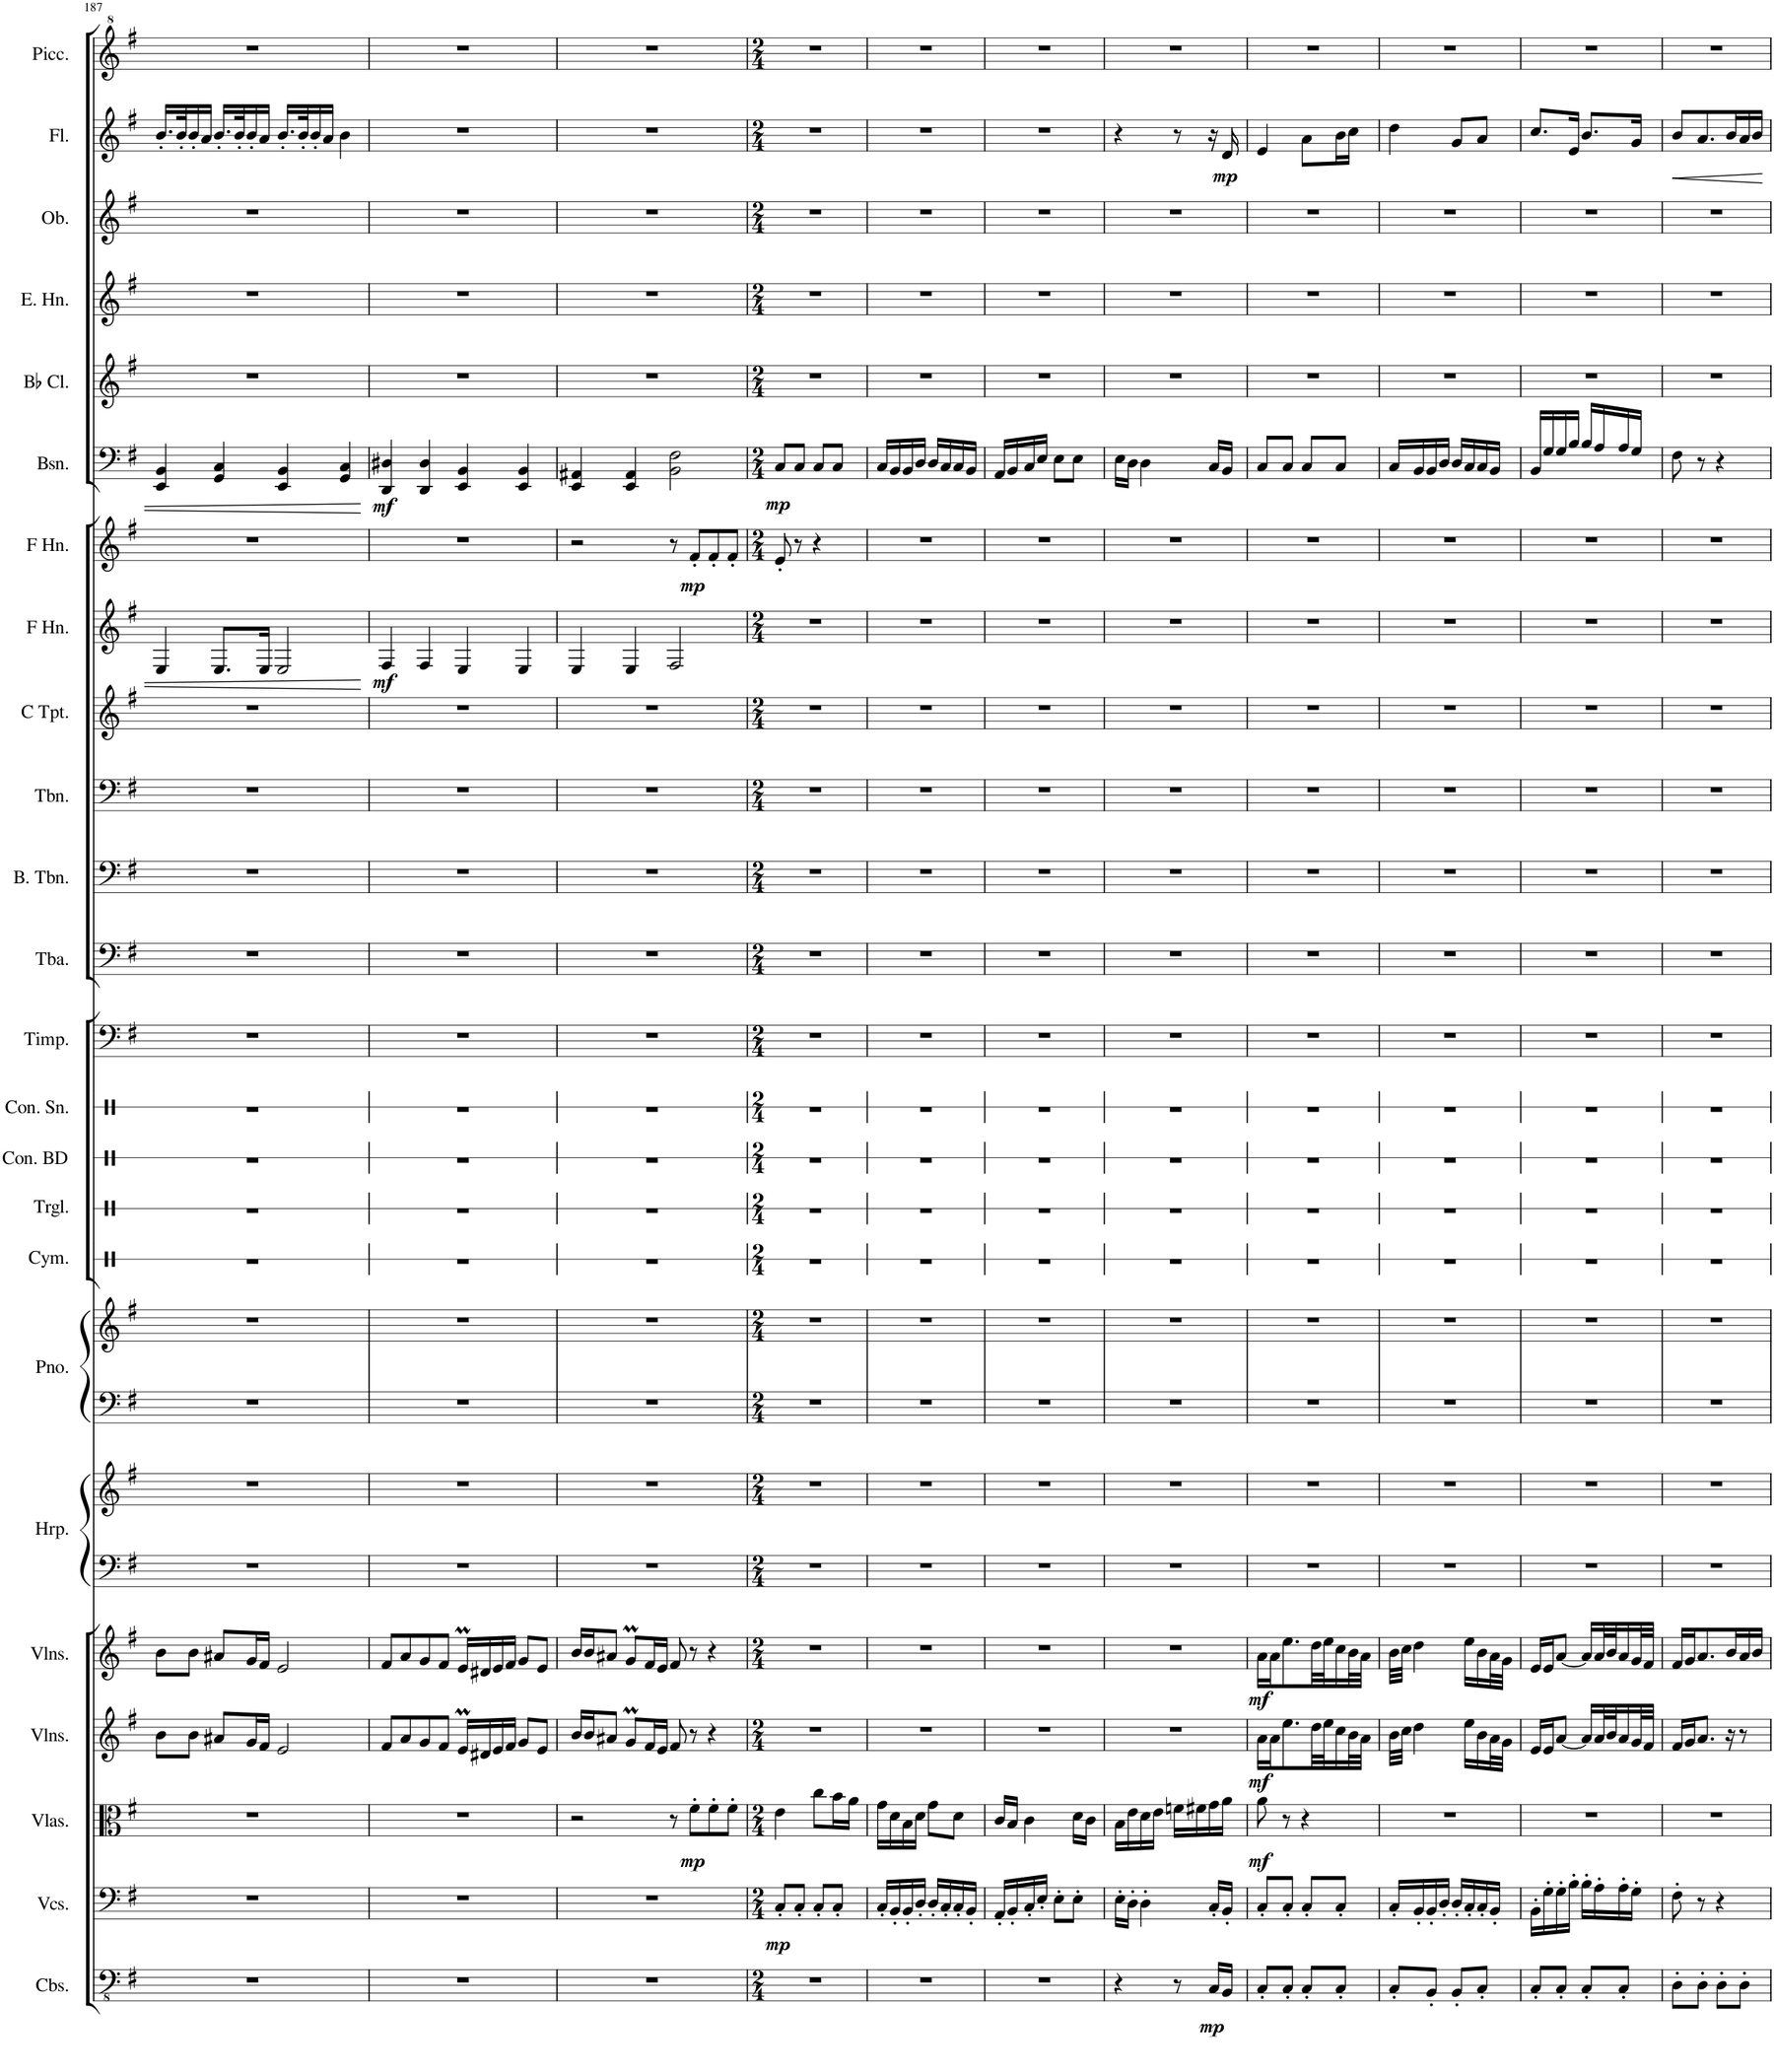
**kern	**dynam	**kern	**dynam	**kern	**dynam	**kern	**dynam	**kern	**dynam	**kern	**kern	**kern	**kern	**kern	**kern	**kern	**kern	**kern	**kern	**kern	**kern	**kern	**kern	**dynam	**kern	**dynam	**kern	**dynam	**kern	**kern	**kern	**kern	**dynam	**kern
*part24	*part24	*part23	*part23	*part22	*part22	*part21	*part21	*part20	*part20	*part19	*part19	*part18	*part18	*part17	*part16	*part15	*part14	*part13	*part12	*part11	*part10	*part9	*part8	*part8	*part7	*part7	*part6	*part6	*part5	*part4	*part3	*part2	*part2	*part1
*staff26	*staff26	*staff25	*staff25	*staff24	*staff24	*staff23	*staff23	*staff22	*staff22	*staff21	*staff20	*staff19	*staff18	*staff17	*staff16	*staff15	*staff14	*staff13	*staff12	*staff11	*staff10	*staff9	*staff8	*staff8	*staff7	*staff7	*staff6	*staff6	*staff5	*staff4	*staff3	*staff2	*staff2	*staff1
*I"Contrabasses	*	*I"Violoncellos	*	*I"Violas	*	*I"Violins	*	*I"Violins	*	*I"Harp	*	*I"Piano	*	*I"Cymbal	*I"Triangle	*I"Concert Bass Drum	*I"Concert Snare Drum	*I"Timpani	*I"Tuba	*I"Bass Trombone	*I"Trombone	*I"C Trumpet	*I"Horn in F	*	*I"Horn in F	*	*I"Bassoon	*	*I"Bb Clarinet	*I"English Horn	*I"Oboe	*I"Flute	*	*I"Piccolo
*I'Cbs.	*	*I'Vcs.	*	*I'Vlas.	*	*I'Vlns.	*	*I'Vlns.	*	*I'Hrp.	*	*I'Pno.	*	*I'Cym.	*I'Trgl.	*I'Con. BD	*I'Con. Sn.	*I'Timp.	*I'Tba.	*I'B. Tbn.	*I'Tbn.	*I'C Tpt.	*	*	*	*	*I'Bsn.	*	*I'Bb Cl.	*I'E. Hn.	*I'Ob.	*I'Fl.	*	*I'Picc.
!!LO:PB:g=z
*clefFv4	*	*clefF4	*	*clefC3	*	*clefG2	*	*clefG2	*	*clefF4	*clefG2	*clefF4	*clefG2	*clefX	*clefX	*clefX	*clefX	*clefF4	*clefF4	*clefF4	*clefF4	*clefG2	*clefG2	*	*clefG2	*	*clefF4	*	*clefG2	*clefG2	*clefG2	*clefG2	*	*clefG^2
*	*	*	*	*	*	*	*	*	*	*	*	*	*	*	*	*	*	*	*	*	*	*	*ITrd4c7	*	*ITrd4c7	*	*	*	*ITrd1c2	*	*	*	*	*ITrd-7c-12
*k[f#]	*	*k[f#]	*	*k[f#]	*	*k[f#]	*	*k[f#]	*	*k[f#]	*k[f#]	*k[f#]	*k[f#]	*k[]	*k[]	*k[]	*k[]	*k[f#]	*k[f#]	*k[f#]	*k[f#]	*k[f#]	*k[f#]	*	*k[f#]	*	*k[f#]	*	*k[f#]	*k[f#]	*k[f#]	*k[f#]	*	*k[f#]
*M4/4	*	*M4/4	*	*M4/4	*	*M4/4	*	*M4/4	*	*M4/4	*M4/4	*M4/4	*M4/4	*M4/4	*M4/4	*M4/4	*M4/4	*M4/4	*M4/4	*M4/4	*M4/4	*M4/4	*M4/4	*	*M4/4	*	*M4/4	*	*M4/4	*M4/4	*M4/4	*M4/4	*	*M4/4
=187	=187	=187	=187	=187	=187	=187	=187	=187	=187	=187	=187	=187	=187	=187	=187	=187	=187	=187	=187	=187	=187	=187	=187	=187	=187	=187	=187	=187	=187	=187	=187	=187	=187	=187
1r	.	1r	.	1r	.	8b\L	.	8b\L	.	1r	1r	1r	1r	1r	1r	1r	1r	1r	1r	1r	1r	1r	4E/	.	1r	.	4EE/ 4BB/	.	1r	1r	1r	16.b'/LL	.	1r
.	.	.	.	.	.	.	.	.	.	.	.	.	.	.	.	.	.	.	.	.	.	.	.	.	.	.	.	.	.	.	.	32b'/K	.	.
.	.	.	.	.	.	8b\J	.	8b\J	.	.	.	.	.	.	.	.	.	.	.	.	.	.	.	.	.	.	.	.	.	.	.	16b'/	.	.
.	.	.	.	.	.	.	.	.	.	.	.	.	.	.	.	.	.	.	.	.	.	.	.	.	.	.	.	.	.	.	.	16a/JJ	.	.
.	.	.	.	.	.	8a#X/L	.	8a#X/L	.	.	.	.	.	.	.	.	.	.	.	.	.	.	8.E/L	.	.	.	4GG/ 4C/	.	.	.	.	16.b'/LL	.	.
.	.	.	.	.	.	.	.	.	.	.	.	.	.	.	.	.	.	.	.	.	.	.	.	.	.	.	.	.	.	.	.	32b'/K	.	.
.	.	.	.	.	.	16g/L	.	16g/L	.	.	.	.	.	.	.	.	.	.	.	.	.	.	.	.	.	.	.	.	.	.	.	16b'/	.	.
.	.	.	.	.	.	16f#/JJ	.	16f#/JJ	.	.	.	.	.	.	.	.	.	.	.	.	.	.	16E/Jk	.	.	.	.	.	.	.	.	16a/JJ	.	.
.	.	.	.	.	.	2e/	.	2e/	.	.	.	.	.	.	.	.	.	.	.	.	.	.	2E/	.	.	.	4EE/ 4BB/	.	.	.	.	16.b'/LL	.	.
.	.	.	.	.	.	.	.	.	.	.	.	.	.	.	.	.	.	.	.	.	.	.	.	.	.	.	.	.	.	.	.	32b'/K	.	.
.	.	.	.	.	.	.	.	.	.	.	.	.	.	.	.	.	.	.	.	.	.	.	.	.	.	.	.	.	.	.	.	16b'/	.	.
.	.	.	.	.	.	.	.	.	.	.	.	.	.	.	.	.	.	.	.	.	.	.	.	.	.	.	.	.	.	.	.	16a/JJ	.	.
.	.	.	.	.	.	.	.	.	.	.	.	.	.	.	.	.	.	.	.	.	.	.	.	.	.	.	4GG/ 4C/	.	.	.	.	4b\	.	.
=188	=188	=188	=188	=188	=188	=188	=188	=188	=188	=188	=188	=188	=188	=188	=188	=188	=188	=188	=188	=188	=188	=188	=188	=188	=188	=188	=188	=188	=188	=188	=188	=188	=188	=188
!	!	!	!	!	!	!	!	!	!	!	!	!	!	!	!	!	!	!	!	!	!	!	!	!LO:DY:b	!	!	!	!LO:DY:b	!	!	!	!	!	!
1r	.	1r	.	1r	.	8f#/L	.	8f#/L	.	1r	1r	1r	1r	1r	1r	1r	1r	1r	1r	1r	1r	1r	4F#/	mf	1r	.	4DD/ 4D#X/	mf	1r	1r	1r	1r	.	1r
.	.	.	.	.	.	8a/	.	8a/	.	.	.	.	.	.	.	.	.	.	.	.	.	.	.	.	.	.	.	.	.	.	.	.	.	.
.	.	.	.	.	.	8g/	.	8g/	.	.	.	.	.	.	.	.	.	.	.	.	.	.	4F#/	.	.	.	4DD/ 4D#/	.	.	.	.	.	.	.
.	.	.	.	.	.	8f#/J	.	8f#/J	.	.	.	.	.	.	.	.	.	.	.	.	.	.	.	.	.	.	.	.	.	.	.	.	.	.
.	.	.	.	.	.	16eM/LL	.	16eM/LL	.	.	.	.	.	.	.	.	.	.	.	.	.	.	4E/	.	.	.	4EE/ 4BB/	.	.	.	.	.	.	.
.	.	.	.	.	.	16d#X/	.	16d#X/	.	.	.	.	.	.	.	.	.	.	.	.	.	.	.	.	.	.	.	.	.	.	.	.	.	.
.	.	.	.	.	.	16e/	.	16e/	.	.	.	.	.	.	.	.	.	.	.	.	.	.	.	.	.	.	.	.	.	.	.	.	.	.
.	.	.	.	.	.	16f#/JJ	.	16f#/JJ	.	.	.	.	.	.	.	.	.	.	.	.	.	.	.	.	.	.	.	.	.	.	.	.	.	.
.	.	.	.	.	.	8g/L	.	8g/L	.	.	.	.	.	.	.	.	.	.	.	.	.	.	4E/	.	.	.	4EE/ 4BB/	.	.	.	.	.	.	.
.	.	.	.	.	.	8e/J	.	8e/J	.	.	.	.	.	.	.	.	.	.	.	.	.	.	.	.	.	.	.	.	.	.	.	.	.	.
=189	=189	=189	=189	=189	=189	=189	=189	=189	=189	=189	=189	=189	=189	=189	=189	=189	=189	=189	=189	=189	=189	=189	=189	=189	=189	=189	=189	=189	=189	=189	=189	=189	=189	=189
1r	.	1r	.	2r	.	16b/LL	.	16b/LL	.	1r	1r	1r	1r	1r	1r	1r	1r	1r	1r	1r	1r	1r	4E/	.	2r	.	4EE/ 4AA#X/	.	1r	1r	1r	1r	.	1r
.	.	.	.	.	.	16b/J	.	16b/J	.	.	.	.	.	.	.	.	.	.	.	.	.	.	.	.	.	.	.	.	.	.	.	.	.	.
.	.	.	.	.	.	8a#X/J	.	8a#X/J	.	.	.	.	.	.	.	.	.	.	.	.	.	.	.	.	.	.	.	.	.	.	.	.	.	.
.	.	.	.	.	.	8gM/L	.	8gM/L	.	.	.	.	.	.	.	.	.	.	.	.	.	.	4E/	.	.	.	4EE/ 4AA#/	.	.	.	.	.	.	.
.	.	.	.	.	.	16f#/L	.	16f#/L	.	.	.	.	.	.	.	.	.	.	.	.	.	.	.	.	.	.	.	.	.	.	.	.	.	.
.	.	.	.	.	.	16e/JJ	.	16e/JJ	.	.	.	.	.	.	.	.	.	.	.	.	.	.	.	.	.	.	.	.	.	.	.	.	.	.
.	.	.	.	8r	.	8f#/	.	8f#/	.	.	.	.	.	.	.	.	.	.	.	.	.	.	2F#/	.	8r	.	2BB\ 2F#\	.	.	.	.	.	.	.
!	!	!	!	!	!LO:DY:b	!	!	!	!	!	!	!	!	!	!	!	!	!	!	!	!	!	!	!	!	!LO:DY:b	!	!	!	!	!	!	!	!
.	.	.	.	8f#'\L	mp	8r	.	8r	.	.	.	.	.	.	.	.	.	.	.	.	.	.	.	.	8f#'/L	mp	.	.	.	.	.	.	.	.
.	.	.	.	8f#'\	.	4r	.	4r	.	.	.	.	.	.	.	.	.	.	.	.	.	.	.	.	8f#'/	.	.	.	.	.	.	.	.	.
.	.	.	.	8f#'\J	.	.	.	.	.	.	.	.	.	.	.	.	.	.	.	.	.	.	.	.	8f#'/J	.	.	.	.	.	.	.	.	.
=190	=190	=190	=190	=190	=190	=190	=190	=190	=190	=190	=190	=190	=190	=190	=190	=190	=190	=190	=190	=190	=190	=190	=190	=190	=190	=190	=190	=190	=190	=190	=190	=190	=190	=190
*M2/4	*	*M2/4	*	*M2/4	*	*M2/4	*	*M2/4	*	*M2/4	*M2/4	*M2/4	*M2/4	*M2/4	*M2/4	*M2/4	*M2/4	*M2/4	*M2/4	*M2/4	*M2/4	*M2/4	*M2/4	*	*M2/4	*	*M2/4	*	*M2/4	*M2/4	*M2/4	*M2/4	*	*M2/4
!	!	!	!LO:DY:b	!	!	!	!	!	!	!	!	!	!	!	!	!	!	!	!	!	!	!	!	!	!	!	!	!LO:DY:b	!	!	!	!	!	!
2r	.	8C'/L	mp	4e\	.	2r	.	2r	.	2r	2r	2r	2r	2r	2r	2r	2r	2r	2r	2r	2r	2r	2r	.	8e'/	.	8C/L	mp	2r	2r	2r	2r	.	2r
.	.	8C'/J	.	.	.	.	.	.	.	.	.	.	.	.	.	.	.	.	.	.	.	.	.	.	8r	.	8C/J	.	.	.	.	.	.	.
.	.	8C'/L	.	8cc\L	.	.	.	.	.	.	.	.	.	.	.	.	.	.	.	.	.	.	.	.	4r	.	8C/L	.	.	.	.	.	.	.
.	.	8C'/J	.	16b\L	.	.	.	.	.	.	.	.	.	.	.	.	.	.	.	.	.	.	.	.	.	.	8C/J	.	.	.	.	.	.	.
.	.	.	.	16a\JJ	.	.	.	.	.	.	.	.	.	.	.	.	.	.	.	.	.	.	.	.	.	.	.	.	.	.	.	.	.	.
=191	=191	=191	=191	=191	=191	=191	=191	=191	=191	=191	=191	=191	=191	=191	=191	=191	=191	=191	=191	=191	=191	=191	=191	=191	=191	=191	=191	=191	=191	=191	=191	=191	=191	=191
2r	.	16C'/LL	.	16g\LL	.	2r	.	2r	.	2r	2r	2r	2r	2r	2r	2r	2r	2r	2r	2r	2r	2r	2r	.	2r	.	16C/LL	.	2r	2r	2r	2r	.	2r
.	.	16BB'/	.	16d\	.	.	.	.	.	.	.	.	.	.	.	.	.	.	.	.	.	.	.	.	.	.	16BB/	.	.	.	.	.	.	.
.	.	16BB'/	.	16B\	.	.	.	.	.	.	.	.	.	.	.	.	.	.	.	.	.	.	.	.	.	.	16BB/	.	.	.	.	.	.	.
.	.	16D'/JJ	.	16d\JJ	.	.	.	.	.	.	.	.	.	.	.	.	.	.	.	.	.	.	.	.	.	.	16D/JJ	.	.	.	.	.	.	.
.	.	16D'/LL	.	8g\L	.	.	.	.	.	.	.	.	.	.	.	.	.	.	.	.	.	.	.	.	.	.	16D/LL	.	.	.	.	.	.	.
.	.	16C'/	.	.	.	.	.	.	.	.	.	.	.	.	.	.	.	.	.	.	.	.	.	.	.	.	16C/	.	.	.	.	.	.	.
.	.	16C'/	.	8d\J	.	.	.	.	.	.	.	.	.	.	.	.	.	.	.	.	.	.	.	.	.	.	16C/	.	.	.	.	.	.	.
.	.	16BB'/JJ	.	.	.	.	.	.	.	.	.	.	.	.	.	.	.	.	.	.	.	.	.	.	.	.	16BB/JJ	.	.	.	.	.	.	.
=192	=192	=192	=192	=192	=192	=192	=192	=192	=192	=192	=192	=192	=192	=192	=192	=192	=192	=192	=192	=192	=192	=192	=192	=192	=192	=192	=192	=192	=192	=192	=192	=192	=192	=192
2r	.	16AA'/LL	.	16c/LL	.	2r	.	2r	.	2r	2r	2r	2r	2r	2r	2r	2r	2r	2r	2r	2r	2r	2r	.	2r	.	16AA/LL	.	2r	2r	2r	2r	.	2r
.	.	16BB'/	.	16B/JJ	.	.	.	.	.	.	.	.	.	.	.	.	.	.	.	.	.	.	.	.	.	.	16BB/	.	.	.	.	.	.	.
.	.	16C'/	.	4c\	.	.	.	.	.	.	.	.	.	.	.	.	.	.	.	.	.	.	.	.	.	.	16C/	.	.	.	.	.	.	.
.	.	16E'/JJ	.	.	.	.	.	.	.	.	.	.	.	.	.	.	.	.	.	.	.	.	.	.	.	.	16E/JJ	.	.	.	.	.	.	.
.	.	8E'\L	.	.	.	.	.	.	.	.	.	.	.	.	.	.	.	.	.	.	.	.	.	.	.	.	8E\L	.	.	.	.	.	.	.
.	.	8E'\J	.	16d\LL	.	.	.	.	.	.	.	.	.	.	.	.	.	.	.	.	.	.	.	.	.	.	8E\J	.	.	.	.	.	.	.
.	.	.	.	16c\JJ	.	.	.	.	.	.	.	.	.	.	.	.	.	.	.	.	.	.	.	.	.	.	.	.	.	.	.	.	.	.
=193	=193	=193	=193	=193	=193	=193	=193	=193	=193	=193	=193	=193	=193	=193	=193	=193	=193	=193	=193	=193	=193	=193	=193	=193	=193	=193	=193	=193	=193	=193	=193	=193	=193	=193
4r	.	16E'\LL	.	16B\LL	.	2r	.	2r	.	2r	2r	2r	2r	2r	2r	2r	2r	2r	2r	2r	2r	2r	2r	.	2r	.	16E\LL	.	2r	2r	2r	4r	.	2r
.	.	16D'\JJ	.	16e\	.	.	.	.	.	.	.	.	.	.	.	.	.	.	.	.	.	.	.	.	.	.	16D\JJ	.	.	.	.	.	.	.
.	.	4D'\	.	16d\	.	.	.	.	.	.	.	.	.	.	.	.	.	.	.	.	.	.	.	.	.	.	4D\	.	.	.	.	.	.	.
.	.	.	.	16e\JJ	.	.	.	.	.	.	.	.	.	.	.	.	.	.	.	.	.	.	.	.	.	.	.	.	.	.	.	.	.	.
8r	.	.	.	16fn\LL	.	.	.	.	.	.	.	.	.	.	.	.	.	.	.	.	.	.	.	.	.	.	.	.	.	.	.	8r	.	.
.	.	.	.	16f#X\	.	.	.	.	.	.	.	.	.	.	.	.	.	.	.	.	.	.	.	.	.	.	.	.	.	.	.	.	.	.
!	!LO:DY:b	!	!	!	!	!	!	!	!	!	!	!	!	!	!	!	!	!	!	!	!	!	!	!	!	!	!	!	!	!	!	!	!	!
16CC/LL	mp	16C'/LL	.	16g\	.	.	.	.	.	.	.	.	.	.	.	.	.	.	.	.	.	.	.	.	.	.	16C/LL	.	.	.	.	16r	.	.
!	!	!	!	!	!	!	!	!	!	!	!	!	!	!	!	!	!	!	!	!	!	!	!	!	!	!	!	!	!	!	!	!	!LO:DY:b	!
16BBB/JJ	.	16BB'/JJ	.	16a\JJ	.	.	.	.	.	.	.	.	.	.	.	.	.	.	.	.	.	.	.	.	.	.	16BB/JJ	.	.	.	.	16d/	mp	.
=194	=194	=194	=194	=194	=194	=194	=194	=194	=194	=194	=194	=194	=194	=194	=194	=194	=194	=194	=194	=194	=194	=194	=194	=194	=194	=194	=194	=194	=194	=194	=194	=194	=194	=194
!	!	!	!	!	!LO:DY:b	!	!LO:DY:b	!	!LO:DY:b	!	!	!	!	!	!	!	!	!	!	!	!	!	!	!	!	!	!	!	!	!	!	!	!	!
8CC'/L	.	8C'/L	.	8a\	mf	16a\LL	mf	16a\LL	mf	2r	2r	2r	2r	2r	2r	2r	2r	2r	2r	2r	2r	2r	2r	.	2r	.	8C/L	.	2r	2r	2r	4e/	.	2r
.	.	.	.	.	.	16a\J	.	16a\J	.	.	.	.	.	.	.	.	.	.	.	.	.	.	.	.	.	.	.	.	.	.	.	.	.	.
8CC'/J	.	8C'/J	.	8r	.	8.ee\	.	8.ee\	.	.	.	.	.	.	.	.	.	.	.	.	.	.	.	.	.	.	8C/J	.	.	.	.	.	.	.
8CC'/L	.	8C'/L	.	4r	.	.	.	.	.	.	.	.	.	.	.	.	.	.	.	.	.	.	.	.	.	.	8C/L	.	.	.	.	8a\L	.	.
.	.	.	.	.	.	32dd\LL	.	32dd\LL	.	.	.	.	.	.	.	.	.	.	.	.	.	.	.	.	.	.	.	.	.	.	.	.	.	.
.	.	.	.	.	.	32ee\J	.	32ee\J	.	.	.	.	.	.	.	.	.	.	.	.	.	.	.	.	.	.	.	.	.	.	.	.	.	.
8CC'/J	.	8C'/J	.	.	.	16cc\	.	16cc\	.	.	.	.	.	.	.	.	.	.	.	.	.	.	.	.	.	.	8C/J	.	.	.	.	16b\L	.	.
.	.	.	.	.	.	32b\L	.	32b\L	.	.	.	.	.	.	.	.	.	.	.	.	.	.	.	.	.	.	.	.	.	.	.	16cc\JJ	.	.
.	.	.	.	.	.	32a\JJJ	.	32a\JJJ	.	.	.	.	.	.	.	.	.	.	.	.	.	.	.	.	.	.	.	.	.	.	.	.	.	.
=195	=195	=195	=195	=195	=195	=195	=195	=195	=195	=195	=195	=195	=195	=195	=195	=195	=195	=195	=195	=195	=195	=195	=195	=195	=195	=195	=195	=195	=195	=195	=195	=195	=195	=195
8CC'/L	.	16C'/LL	.	2r	.	32b\LLL	.	32b\LLL	.	2r	2r	2r	2r	2r	2r	2r	2r	2r	2r	2r	2r	2r	2r	.	2r	.	16C/LL	.	2r	2r	2r	4dd\	.	2r
.	.	.	.	.	.	32cc\JJJ	.	32cc\JJJ	.	.	.	.	.	.	.	.	.	.	.	.	.	.	.	.	.	.	.	.	.	.	.	.	.	.
.	.	16BB'/	.	.	.	4dd\	.	4dd\	.	.	.	.	.	.	.	.	.	.	.	.	.	.	.	.	.	.	16BB/	.	.	.	.	.	.	.
8BBB'/J	.	16BB'/	.	.	.	.	.	.	.	.	.	.	.	.	.	.	.	.	.	.	.	.	.	.	.	.	16BB/	.	.	.	.	.	.	.
.	.	16D'/JJ	.	.	.	.	.	.	.	.	.	.	.	.	.	.	.	.	.	.	.	.	.	.	.	.	16D/JJ	.	.	.	.	.	.	.
8BBB'/L	.	16D'/LL	.	.	.	.	.	.	.	.	.	.	.	.	.	.	.	.	.	.	.	.	.	.	.	.	16D/LL	.	.	.	.	8g/L	.	.
.	.	16C'/	.	.	.	16ee\LL	.	16ee\LL	.	.	.	.	.	.	.	.	.	.	.	.	.	.	.	.	.	.	16C/	.	.	.	.	.	.	.
8CC'/J	.	16C'/	.	.	.	16b\	.	16b\	.	.	.	.	.	.	.	.	.	.	.	.	.	.	.	.	.	.	16C/	.	.	.	.	8a/J	.	.
.	.	16BB'/JJ	.	.	.	32a\L	.	32a\L	.	.	.	.	.	.	.	.	.	.	.	.	.	.	.	.	.	.	16BB/JJ	.	.	.	.	.	.	.
.	.	.	.	.	.	32g\JJJ	.	32g\JJJ	.	.	.	.	.	.	.	.	.	.	.	.	.	.	.	.	.	.	.	.	.	.	.	.	.	.
=196	=196	=196	=196	=196	=196	=196	=196	=196	=196	=196	=196	=196	=196	=196	=196	=196	=196	=196	=196	=196	=196	=196	=196	=196	=196	=196	=196	=196	=196	=196	=196	=196	=196	=196
8CC'/L	.	16BB'\LL	.	2r	.	16e/LL	.	16e/LL	.	2r	2r	2r	2r	2r	2r	2r	2r	2r	2r	2r	2r	2r	2r	.	2r	.	16BB/LL	.	2r	2r	2r	8.cc/L	.	2r
.	.	16G'\	.	.	.	16e/J	.	16e/J	.	.	.	.	.	.	.	.	.	.	.	.	.	.	.	.	.	.	16G/	.	.	.	.	.	.	.
8CC'/J	.	16G'\	.	.	.	[8a/J	.	[8a/J	.	.	.	.	.	.	.	.	.	.	.	.	.	.	.	.	.	.	16G/	.	.	.	.	.	.	.
.	.	16B'\JJ	.	.	.	.	.	.	.	.	.	.	.	.	.	.	.	.	.	.	.	.	.	.	.	.	16B/JJ	.	.	.	.	16e/Jk	.	.
8CC'/L	.	16B'\LL	.	.	.	16a/LL]	.	16a/LL]	.	.	.	.	.	.	.	.	.	.	.	.	.	.	.	.	.	.	16B/LL	.	.	.	.	8.b/L	.	.
.	.	16A'\	.	.	.	32a/L	.	32a/L	.	.	.	.	.	.	.	.	.	.	.	.	.	.	.	.	.	.	16A/	.	.	.	.	.	.	.
.	.	.	.	.	.	32b/J	.	32b/J	.	.	.	.	.	.	.	.	.	.	.	.	.	.	.	.	.	.	.	.	.	.	.	.	.	.
8CC'/J	.	16A'\	.	.	.	16a/	.	16a/	.	.	.	.	.	.	.	.	.	.	.	.	.	.	.	.	.	.	16A/	.	.	.	.	.	.	.
.	.	16G'\JJ	.	.	.	32g/L	.	32g/L	.	.	.	.	.	.	.	.	.	.	.	.	.	.	.	.	.	.	16G/JJ	.	.	.	.	16g/Jk	.	.
.	.	.	.	.	.	32f#/JJJ	.	32f#/JJJ	.	.	.	.	.	.	.	.	.	.	.	.	.	.	.	.	.	.	.	.	.	.	.	.	.	.
=197	=197	=197	=197	=197	=197	=197	=197	=197	=197	=197	=197	=197	=197	=197	=197	=197	=197	=197	=197	=197	=197	=197	=197	=197	=197	=197	=197	=197	=197	=197	=197	=197	=197	=197
!	!	!	!	!	!	!	!	!	!	!	!	!	!	!	!	!	!	!	!	!	!	!	!	!	!	!	!	!	!	!	!	!	!LO:HP:b	!
8DD'\L	.	8F#'\	.	2r	.	16f#/LL	.	16f#/LL	.	2r	2r	2r	2r	2r	2r	2r	2r	2r	2r	2r	2r	2r	2r	.	2r	.	8F#\	.	2r	2r	2r	8b/L	<	2r
.	.	.	.	.	.	16g/J	.	16g/J	.	.	.	.	.	.	.	.	.	.	.	.	.	.	.	.	.	.	.	.	.	.	.	.	.	.
8DD'\J	.	8r	.	.	.	8.a/J	.	8.a/	.	.	.	.	.	.	.	.	.	.	.	.	.	.	.	.	.	.	8r	.	.	.	.	8.a/	.	.
8DD'\L	.	4r	.	.	.	.	.	.	.	.	.	.	.	.	.	.	.	.	.	.	.	.	.	.	.	.	4r	.	.	.	.	.	.	.
.	.	.	.	.	.	16r	.	16b/L	.	.	.	.	.	.	.	.	.	.	.	.	.	.	.	.	.	.	.	.	.	.	.	16b/L	.	.
8DD'\J	.	.	.	.	.	8r	.	16a/	.	.	.	.	.	.	.	.	.	.	.	.	.	.	.	.	.	.	.	.	.	.	.	16a/	.	.
.	.	.	.	.	.	.	.	16b/JJ	.	.	.	.	.	.	.	.	.	.	.	.	.	.	.	.	.	.	.	.	.	.	.	16b/JJ	.	.
.	.	.	.	.	.	.	.	.	.	.	.	.	.	.	.	.	.	.	.	.	.	.	.	.	.	.	.	.	.	.	.	.	[	.
=	=	=	=	=	=	=	=	=	=	=	=	=	=	=	=	=	=	=	=	=	=	=	=	=	=	=	=	=	=	=	=	=	=	=
*-	*-	*-	*-	*-	*-	*-	*-	*-	*-	*-	*-	*-	*-	*-	*-	*-	*-	*-	*-	*-	*-	*-	*-	*-	*-	*-	*-	*-	*-	*-	*-	*-	*-	*-
